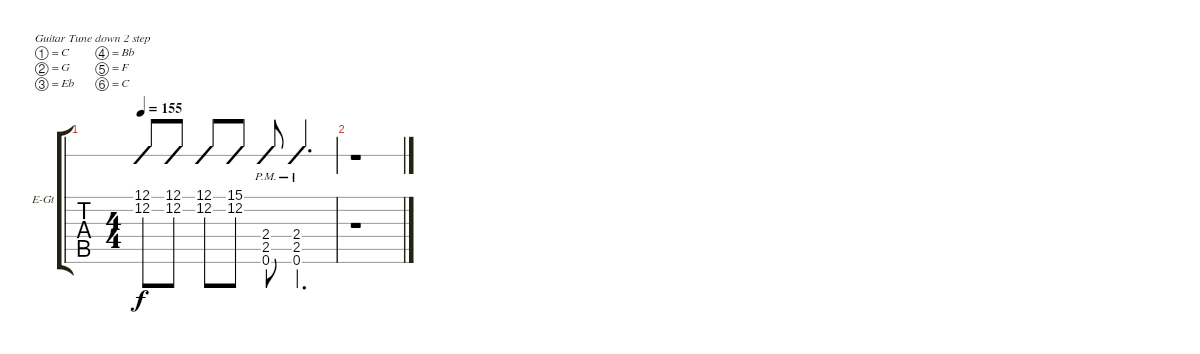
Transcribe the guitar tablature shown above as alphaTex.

\defaultSystemsLayout 4
\bracketExtendMode groupsimilarinstruments
\firstSystemTrackNameOrientation horizontal
\otherSystemsTrackNameOrientation horizontal
\track ("Electric Guitar" "E-Gt") {instrument distortionguitar}
\staff {tabs slash}
\tuning (C4 G3 Eb3 Bb2 F2 C2)
\ts (4 4)
\tempo 155
\clef g2
\ks c
(12.1 12.2).8{dy f} (12.1 12.2).8 (12.1 12.2).8 (15.1 12.2).8 (0.6{pm} 2.5{pm} 2.4{pm}).8 (0.6{pm} 2.5{pm} 2.4{pm}).4{d} |
r.1
